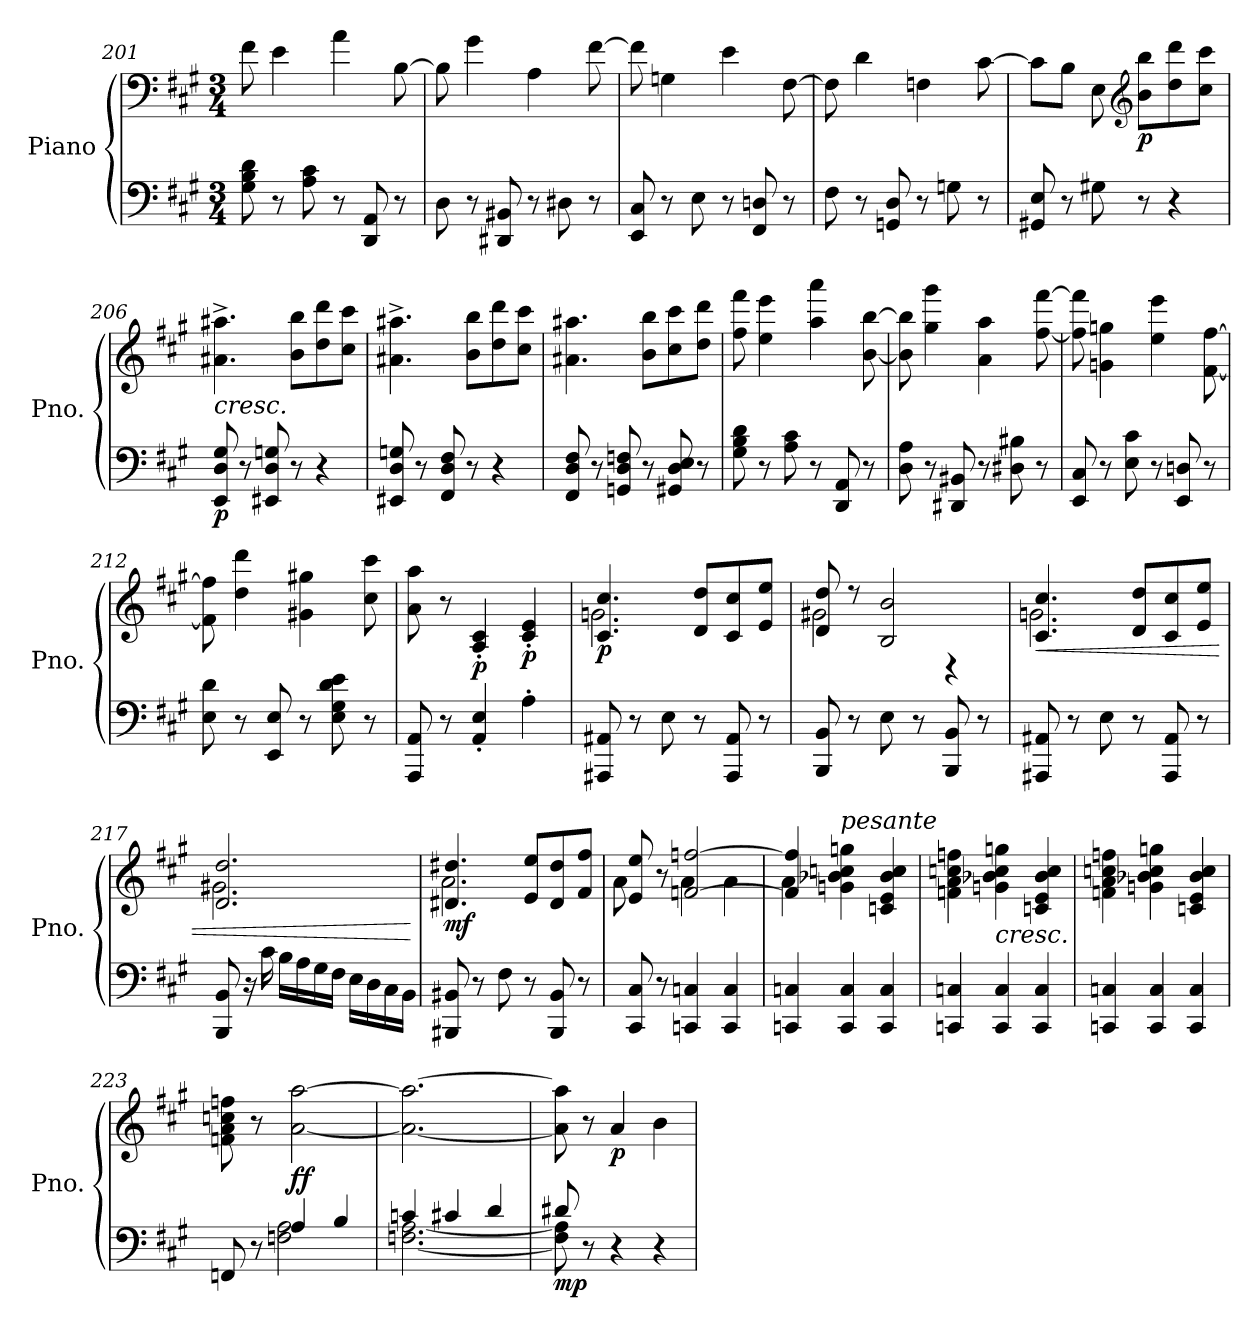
**kern	**kern	**dynam
*part1	*part1	*part1
*staff2	*staff1	*staff1/2
*I"Piano	*	*
*I'Pno.	*	*
*clefF4	*clefF4	*
*k[f#c#g#]	*k[f#c#g#]	*
*M3/4	*M3/4	*
=201	=201	=201
!	!	!LO:DY:b=2
!	!	!LO:DY:n=1:b
8G#\ 8B\ 8d\	8f#\	mp f
8r	4e\	.
8A\ 8c#\	.	.
8r	4a\	.
8DD/ 8AA/	.	.
8r	[8B\	.
=202	=202	=202
8D\	8B\]	.
8r	4g#\	.
8DD#X/ 8BB#X/	.	.
8r	4A\	.
8D#X\	.	.
8r	[8f#\	.
=203	=203	=203
8EE/ 8C#/	8f#\]	.
8r	4Gn\	.
8E\	.	.
8r	4e\	.
8FF#/ 8Dn/	.	.
8r	[8F#\	.
=204	=204	=204
8F#\	8F#\]	.
8r	4d\	.
8GGn/ 8D/	.	.
8r	4Fn\	.
8Gn\	.	.
8r	[8c#\	.
!!LO:LB:g=z
=205	=205	=205
8GG#X/ 8E/	8c#\L]	.
8r	8B\J	.
8G#X\	8E\	.
*	*clefG2	*
!	!	!LO:DY:b
8r	8b\ 8bb\L	p
4r	8dd\ 8ddd\	.
.	8cc#\ 8ccc#\J	.
=206	=206	=206
!	!	!LO:HP:b
!	!	!LO:DY:n=1:b=2
8EE/ 8D/ 8G#/	4.a#X\^ 4.aa#X\^	< p
8r	.	.
8EE#X/ 8D/ 8Gn/	.	.
8r	8b\ 8bb\L	.
4r	8dd\ 8ddd\	.
.	8cc#\ 8ccc#\J	.
=207	=207	=207
8EE#X/ 8D/ 8Gn/	4.a#X\^ 4.aa#X\^	.
8r	.	.
8FF#/ 8D/ 8F#/	.	.
8r	8b\ 8bb\L	.
4r	8dd\ 8ddd\	.
.	8cc#\ 8ccc#\J	.
=208	=208	=208
8FF#/ 8D/ 8F#/	4.a#X\ 4.aa#X\	.
8r	.	.
8GGn/ 8D/ 8Fn/	.	.
8r	8b\ 8bb\L	.
8GG#X/ 8D/ 8E/	8cc#\ 8ccc#\	.
8r	8dd\ 8ddd\J	.
=209	=209	=209
!	!	!LO:DY:b=2
!	!	!LO:DY:n=1:b
8G#\ 8B\ 8d\	8ff#\ 8fff#\	mp f
8r	4ee\ 4eee\	.
8A\ 8c#\	.	.
8r	4aa\ 4aaa\	.
8DD/ 8AA/	.	.
8r	[8b\ [8bb\	.
!!LO:LB:g=z
=210	=210	=210
8D\ 8A\	8b\] 8bb\]	.
8r	4gg#\ 4ggg#\	.
8DD#X/ 8BB#X/	.	.
8r	4a\ 4aa\	.
8D#X\ 8B#X\	.	.
8r	[8ff#\ [8fff#\	.
=211	=211	=211
8EE/ 8C#/	8ff#\] 8fff#\]	.
8r	4gn\ 4ggn\	.
8E\ 8c#\	.	.
8r	4ee\ 4eee\	.
8EE/ 8Dn/	.	.
8r	[8f#\ [8ff#\	.
=212	=212	=212
8E\ 8d\	8f#\] 8ff#\]	.
8r	4dd\ 4ddd\	.
8EE/ 8E/	.	.
8r	4g#X\ 4gg#X\	.
8E\ 8G#\ 8d\ 8e\	.	.
8r	8cc#\ 8ccc#\	.
=213	=213	=213
8AAA/ 8AA/	8a\ 8aa\	.
8r	8r	.
!	!	!LO:DY:b
4AA/' 4E/'	4A/' 4c#/'	p
!	!	!LO:DY:b
4A'\	4c#/' 4e/'	p
=214	=214	=214
*	*^	*
!	!	!	!LO:DY:b
8AAA#X/ 8AA#X/	4.c#/ 4.cc#/	2.gn\	p
8r	.	.	.
8E\	.	.	.
8r	8d/ 8dd/L	.	.
8AAA#/ 8AA#/	8c#/ 8cc#/	.	.
8r	8e/ 8ee/J	.	.
!!LO:LB:g=z	!!
=215	=215	=215	=215
8BBB/ 8BB/	8d/ 8dd/	2g#X\	.
8r	8r	.	.
8E\	2B/ 2b/	.	.
8r	.	.	.
8BBB/ 8BB/	.	4r	.
8r	.	.	.
=216	=216	=216	=216
!	!	!	!LO:HP:b
8AAA#X/ 8AA#X/	4.c#/ 4.cc#/	2.gn\	<
8r	.	.	.
8E\	.	.	.
8r	8d/ 8dd/L	.	.
8AAA#/ 8AA#/	8c#/ 8cc#/	.	.
8r	8e/ 8ee/J	.	.
=217	=217	=217	=217
8BBB/ 8BB/	2.d/ 2.dd/	2.g#X\	.
16r	.	.	.
16c#\	.	.	.
16B\LL	.	.	.
16A\	.	.	.
16G#\	.	.	.
16F#\JJ	.	.	.
16E\LL	.	.	.
16D\	.	.	.
16C#\	.	.	.
16BB\JJ	.	.	.
*	*v	*v	*
.	.	[
=218	=218	=218
*	*^	*
!	!	!	!LO:DY:b
8BBB#X/ 8BB#X/	4.d#X/ 4.dd#X/	2.a\	mf
8r	.	.	.
8F#\	.	.	.
8r	8e/ 8ee/L	.	.
8BBB#/ 8BB#/	8d#/ 8dd#/	.	.
8r	8f#/ 8ff#/J	.	.
!!LO:LB:g=z	!!
=219	=219	=219	=219
8CC#/ 8C#/	8e/ 8ee/	8a\	.
8r	8r	8ryy	.
4CCn/ 4Cn/	[2fn/ [2ffn/	4a\	.
4CC/ 4C/	.	4a\	.
=220	=220	=220	=220
4CCn/ 4Cn/	4f/] 4ff/]	4a\	.
!	!LO:TX:a:i:t=pesante	!	!
4CC/ 4C/	4gn\ 4b-X\ 4ccn\ 4ggn\	2rcyy	.
4CC/ 4C/	4cn/ 4e/ 4b-/ 4cc/	.	.
*	*v	*v	*
=221	=221	=221
4CCn/ 4Cn/	4fn\ 4a\ 4ccn\ 4ffn\	.
*	*MM134	*
!	!LO:TX:b:i:t=cresc.	!
4CC/ 4C/	4gn\ 4b-X\ 4cc\ 4ggn\	.
4CC/ 4C/	4cn/ 4e/ 4b-/ 4cc/	.
=222	=222	=222
*	*MM130	*
4CCn/ 4Cn/	4fn\ 4a\ 4ccn\ 4ffn\	.
4CC/ 4C/	4gn\ 4b-X\ 4cc\ 4ggn\	.
4CC/ 4C/	4cn/ 4e/ 4b-/ 4cc/	.
=223	=223	=223
*^	*	*
8FFn/	8rCCyy	8fn\ 8a\ 8ccn\ 8ffn\	.
8r	8rEEyy	8r	.
*	*	*MM138	*
!	!	!	!LO:DY:b
4A/	2Fn\ 2A\	[2a\ [2aa\	ff
4B/	.	.	.
!!LO:PB:g=z
=224	=224	=224	=224
4cn/	[2.Fn\ [2.A\	2.a\_ 2.aa\_	.
4c#X/	.	.	.
4d/	.	.	.
*v	*v	*	*
.	.	[
=225	=225	=225
*^	*	*
!	!	!	!LO:DY:b=2
8d#X/	8F\] 8A\]	8a\] 8aa\]	mp
8r	8ryy	8r	.
!	!	!	!LO:DY:b
4r	4ryy	4a/	p
4r	4ryy	4b\	.
*v	*v	*	*
=	=	=
*-	*-	*-
